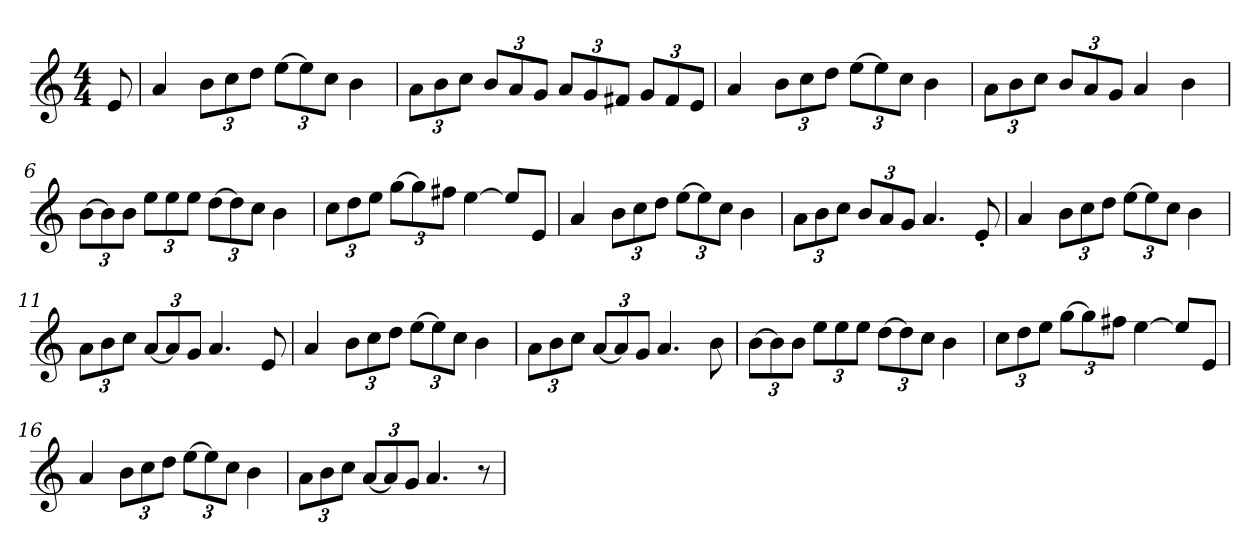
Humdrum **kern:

**kern
*part1
*staff1
*clefG2
*k[]
*M4/4
*MM120
=1
8e/
=2
4a/
*Xbrackettup
12b\L
12cc\
12dd\J
[12ee\L
12ee\]
12cc\J
4b\
=3
12a\L
12b\
12cc\J
12b/L
12a/
12g/J
12a/L
12g/
12f#X/J
12g/L
12f#/
12e/J
=4
4a/
12b\L
12cc\
12dd\J
[12ee\L
12ee\]
12cc\J
4b\
=5
12a\L
12b\
12cc\J
12b/L
12a/
12g/J
4a/
4b\
!!LO:LB:g=z
=6
[12b\L
12b\]
12b\J
12ee\L
12ee\
12ee\J
[12dd\L
12dd\]
12cc\J
4b\
=7
12cc\L
12dd\
12ee\J
[12gg\L
12gg\]
12ff#X\J
[4ee\
8ee/L]
8e/J
=8
4a/
12b\L
12cc\
12dd\J
[12ee\L
12ee\]
12cc\J
4b\
=9
12a\L
12b\
12cc\J
12b/L
12a/
12g/J
4.a/
8e'/
=10
4a/
12b\L
12cc\
12dd\J
[12ee\L
12ee\]
12cc\J
4b\
!!LO:LB:g=z
=11
12a\L
12b\
12cc\J
[12a/L
12a/]
12g/J
4.a/
8e/
=12
4a/
12b\L
12cc\
12dd\J
[12ee\L
12ee\]
12cc\J
4b\
=13
12a\L
12b\
12cc\J
[12a/L
12a/]
12g/J
4.a/
8b\
=14
[12b\L
12b\]
12b\J
12ee\L
12ee\
12ee\J
[12dd\L
12dd\]
12cc\J
4b\
=15
12cc\L
12dd\
12ee\J
[12gg\L
12gg\]
12ff#X\J
[4ee\
8ee/L]
8e/J
!!LO:LB:g=z
=16
4a/
12b\L
12cc\
12dd\J
[12ee\L
12ee\]
12cc\J
4b\
=17
12a\L
12b\
12cc\J
[12a/L
12a/]
12g/J
4.a/
8r
=
*-
